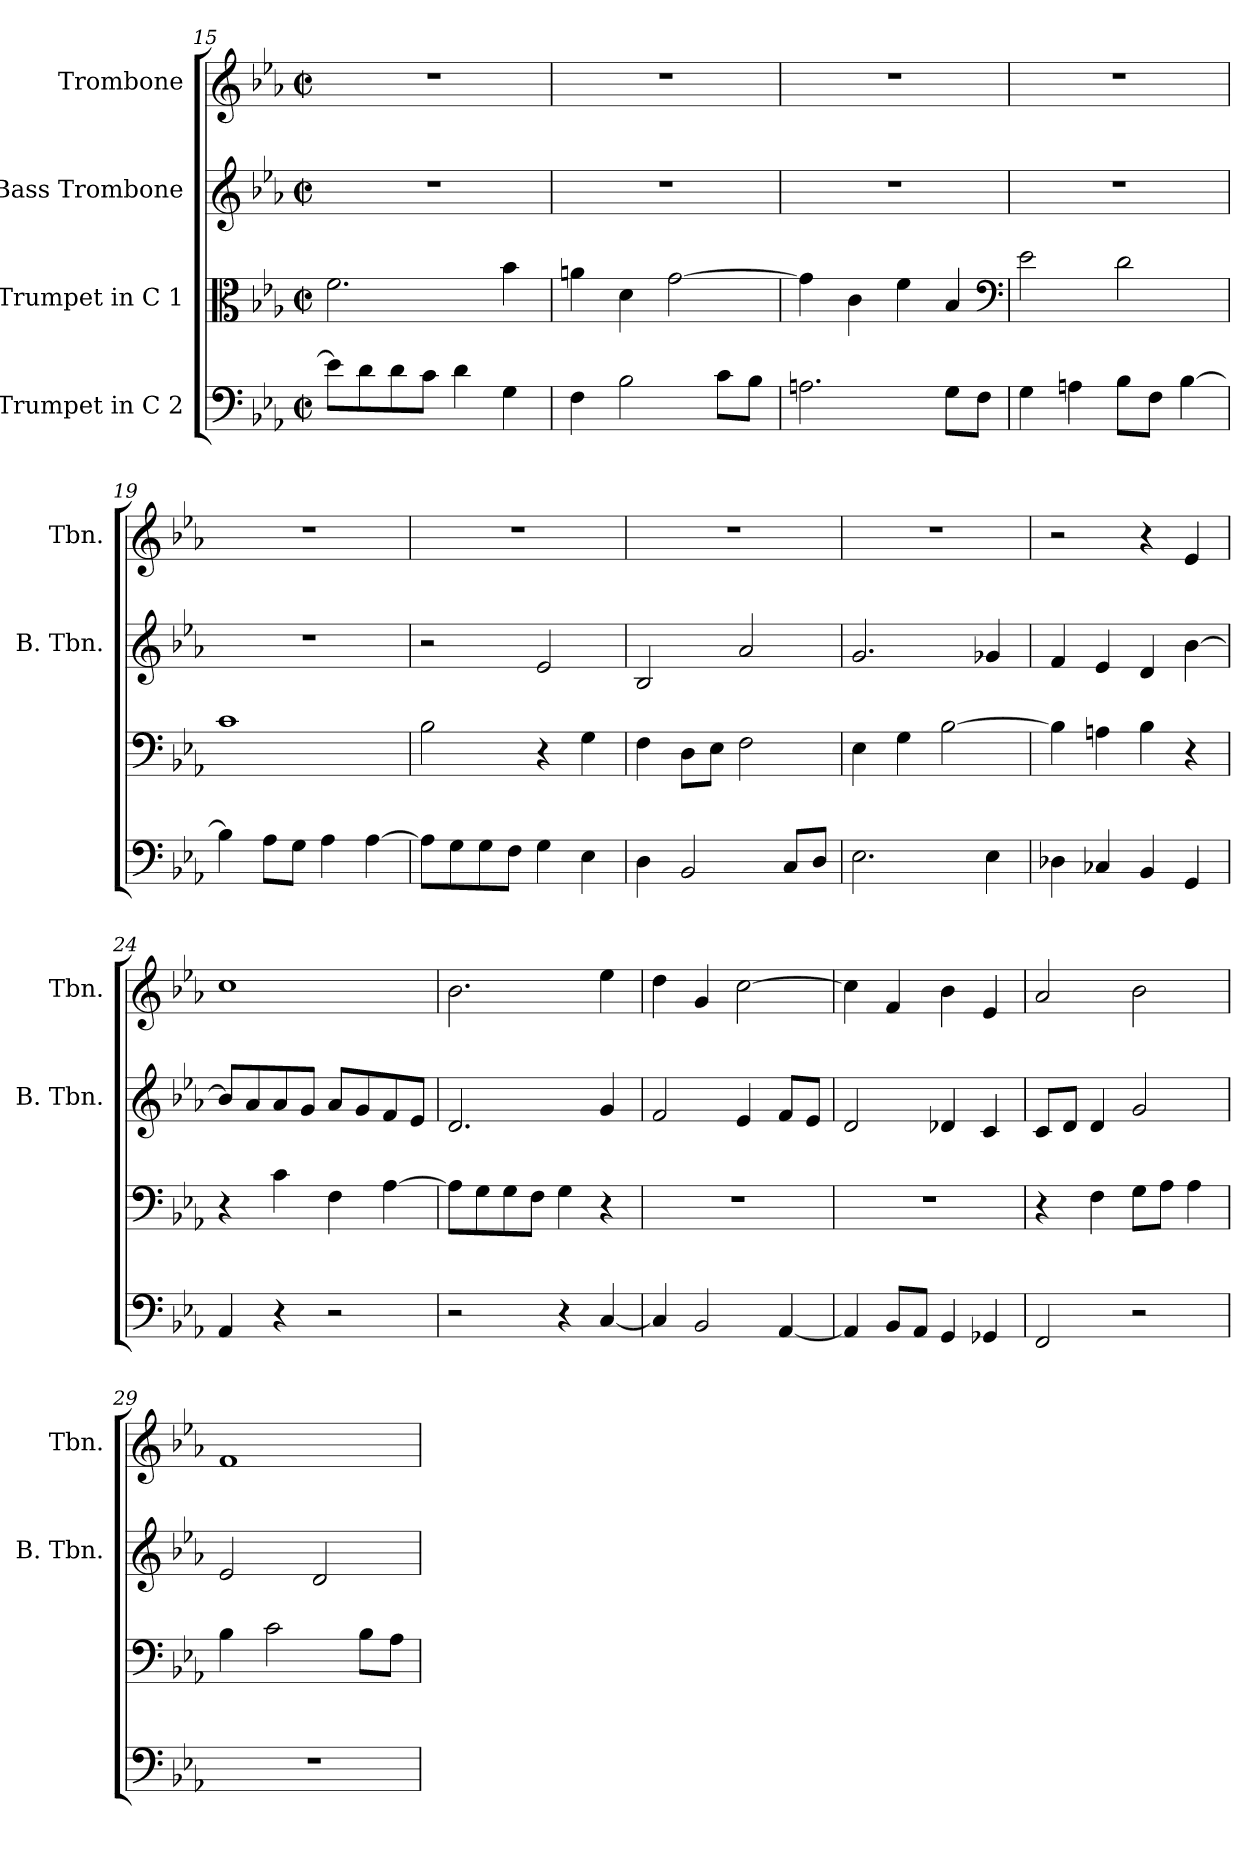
**kern	**kern	**kern	**kern
*part4	*part3	*part2	*part1
*staff4	*staff3	*staff2	*staff1
*I"Trumpet in C 2	*I"Trumpet in C 1	*I"Bass Trombone	*I"Trombone
*	*	*I'B. Tbn.	*I'Tbn.
*clefF4	*clefC3	*clefG2	*clefG2
*k[b-e-a-]	*k[b-e-a-]	*k[b-e-a-]	*k[b-e-a-]
*E-:	*E-:	*E-:	*E-:
*M2/2	*M2/2	*M2/2	*M2/2
*met(c|)	*met(c|)	*met(c|)	*met(c|)
=15	=15	=15	=15
8e-\L]	2.f\	1r	1r
8d\	.	.	.
8d\	.	.	.
8c\J	.	.	.
4d\	.	.	.
4G\	4b-\	.	.
=16	=16	=16	=16
4F\	4an\	1r	1r
2B-\	4d\	.	.
.	[2g\	.	.
8c\L	.	.	.
8B-\J	.	.	.
!!LO:PB:g=z
=17	=17	=17	=17
2.An\	4g\]	1r	1r
.	4c\	.	.
.	4f\	.	.
8G\L	4B-/	.	.
8F\J	.	.	.
*	*clefF4	*	*
=18	=18	=18	=18
4G\	2e-\	1r	1r
4An\	.	.	.
8B-\L	2d\	.	.
8F\J	.	.	.
[4B-\	.	.	.
=19	=19	=19	=19
4B-\]	1c	1r	1r
8A-\L	.	.	.
8G\J	.	.	.
4A-\	.	.	.
[4A-\	.	.	.
=20	=20	=20	=20
8A-\L]	2B-\	2r	1r
8G\	.	.	.
8G\	.	.	.
8F\J	.	.	.
4G\	4r	2e-/	.
4E-\	4G\	.	.
=21	=21	=21	=21
4D\	4F\	2B-/	1r
2BB-/	8D\L	.	.
.	8E-\J	.	.
.	2F\	2a-/	.
8C/L	.	.	.
8D/J	.	.	.
!!LO:LB:g=z
=22	=22	=22	=22
2.E-\	4E-\	2.g/	1r
.	4G\	.	.
.	[2B-\	.	.
4E-\	.	4g-/	.
=23	=23	=23	=23
4D-\	4B-\]	4f/	2r
4C-/	4An\	4e-/	.
4BB-/	4B-\	4d/	4r
4GG/	4r	[4b-\	4e-/
=24	=24	=24	=24
4AA-/	4r	8b-/L]	1cc
.	.	8a-/	.
4r	4c\	8a-/	.
.	.	8g/J	.
2r	4F\	8a-/L	.
.	.	8g/	.
.	[4A-\	8f/	.
.	.	8e-/J	.
=25	=25	=25	=25
2r	8A-\L]	2.d/	2.b-\
.	8G\	.	.
.	8G\	.	.
.	8F\J	.	.
4r	4G\	.	.
[4C/	4r	4g/	4ee-\
=26	=26	=26	=26
4C/]	1r	2f/	4dd\
2BB-/	.	.	4g/
.	.	4e-/	[2cc\
[4AA-/	.	8f/L	.
.	.	8e-/J	.
!!LO:LB:g=z
=27	=27	=27	=27
4AA-/]	1r	2d/	4cc\]
8BB-/L	.	.	4f/
8AA-/J	.	.	.
4GG/	.	4d-/	4b-\
4GG-/	.	4c/	4e-/
=28	=28	=28	=28
2FF/	4r	8c/L	2a-/
.	.	8d/J	.
.	4F\	4d/	.
2r	8G\L	2g/	2b-\
.	8A-\J	.	.
.	4A-\	.	.
=29	=29	=29	=29
1r	4B-\	2e-/	1f
.	2c\	.	.
.	.	2d/	.
.	8B-\L	.	.
.	8A-\J	.	.
=	=	=	=
*-	*-	*-	*-
